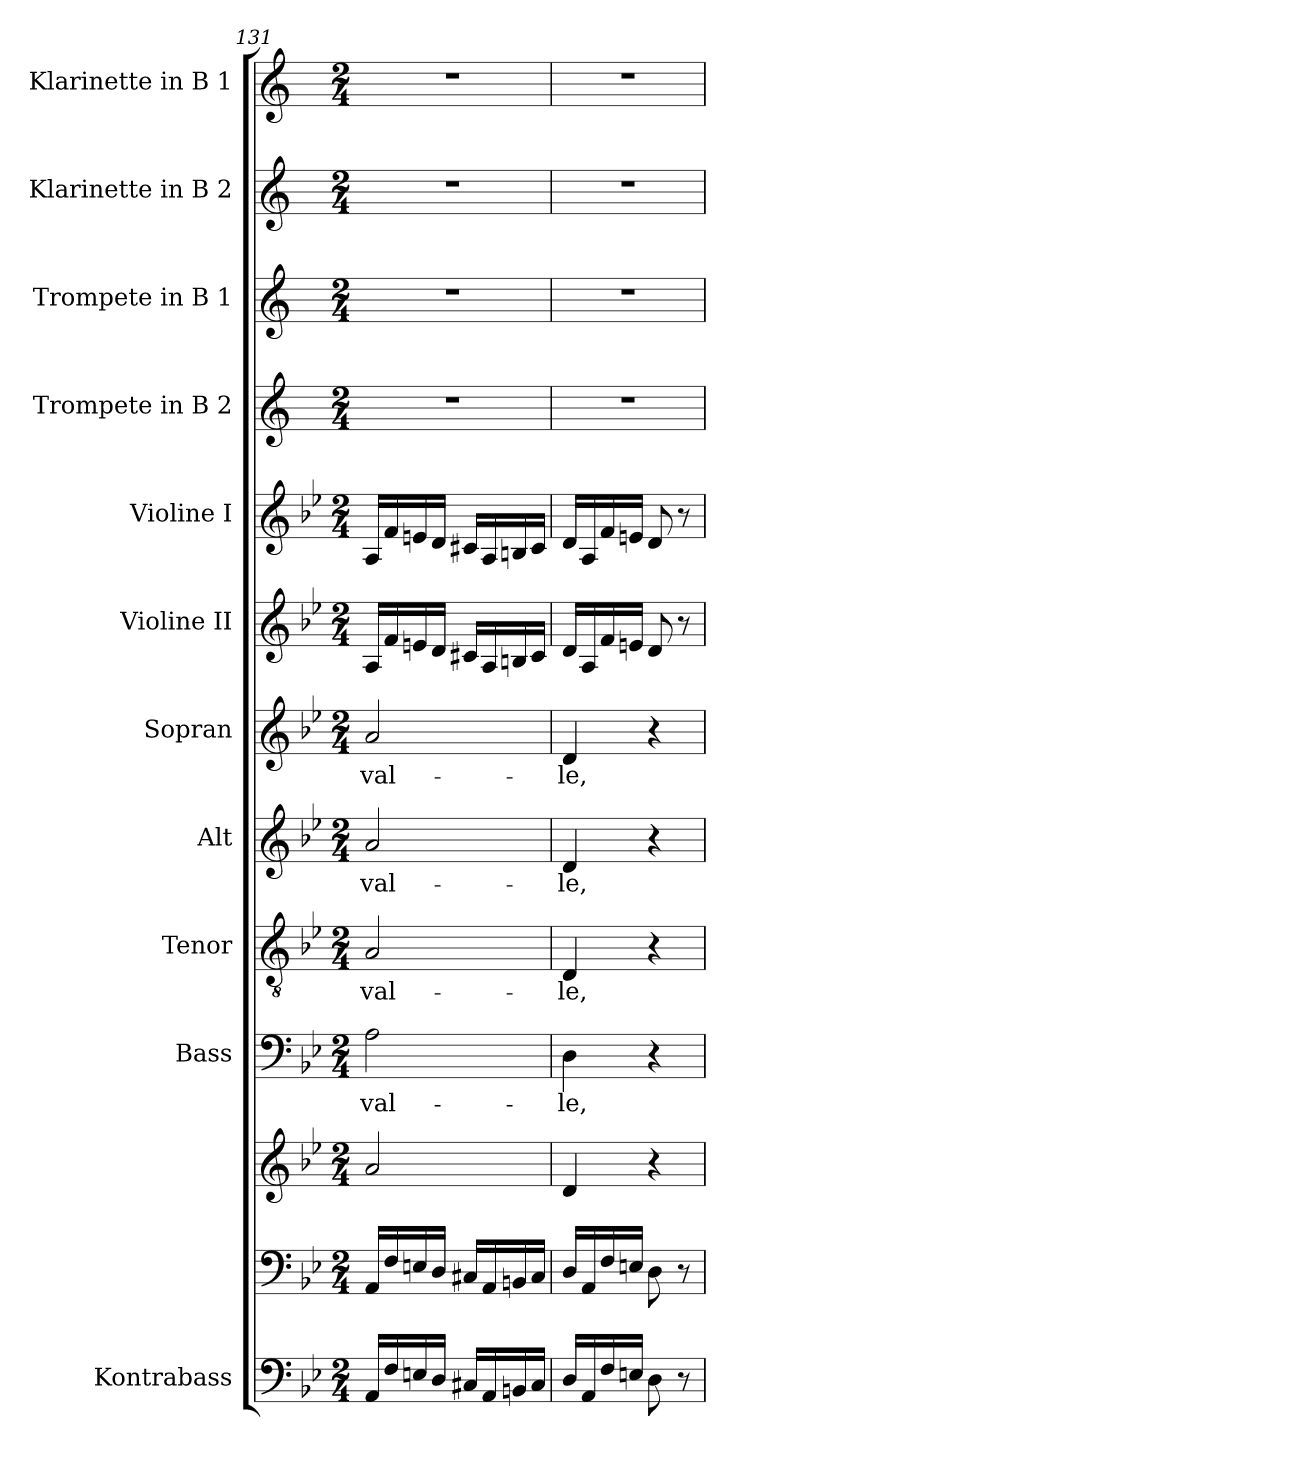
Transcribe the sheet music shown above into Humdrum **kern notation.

**kern	**kern	**kern	**kern	**text	**kern	**text	**kern	**text	**kern	**text	**kern	**kern	**kern	**kern	**kern	**kern
*part12	*part11	*part11	*part10	*part10	*part9	*part9	*part8	*part8	*part7	*part7	*part6	*part5	*part4	*part3	*part2	*part1
*staff13	*staff12	*staff11	*staff10	*staff10	*staff9	*staff9	*staff8	*staff8	*staff7	*staff7	*staff6	*staff5	*staff4	*staff3	*staff2	*staff1
*I"Kontrabass	*	*	*I"Bass	*	*I"Tenor	*	*I"Alt	*	*I"Sopran	*	*I"Violine II	*I"Violine I	*I"Trompete in B 2	*I"Trompete in B 1	*I"Klarinette in B 2	*I"Klarinette in B 1
*I'Kb.	*	*	*I'B	*	*I'T	*	*I'A	*	*I'S	*	*I'Vl. II	*I'Vl. I	*	*	*	*
*clefF4	*clefF4	*clefG2	*clefF4	*	*clefGv2	*	*clefG2	*	*clefG2	*	*clefG2	*clefG2	*clefG2	*clefG2	*clefG2	*clefG2
*ITrd7c12	*	*	*	*	*	*	*	*	*	*	*	*	*ITrd1c2	*ITrd1c2	*ITrd1c2	*ITrd1c2
*k[b-e-]	*k[b-e-]	*k[b-e-]	*k[b-e-]	*	*k[b-e-]	*	*k[b-e-]	*	*k[b-e-]	*	*k[b-e-]	*k[b-e-]	*k[b-e-]	*k[b-e-]	*k[b-e-]	*k[b-e-]
*B-:	*B-:	*B-:	*B-:	*	*B-:	*	*B-:	*	*B-:	*	*B-:	*B-:	*B-:	*B-:	*B-:	*B-:
*M2/4	*M2/4	*M2/4	*M2/4	*	*M2/4	*	*M2/4	*	*M2/4	*	*M2/4	*M2/4	*M2/4	*M2/4	*M2/4	*M2/4
=131	=131	=131	=131	=131	=131	=131	=131	=131	=131	=131	=131	=131	=131	=131	=131	=131
!	!	!	!	!LO:LY:b	!	!LO:LY:b	!	!LO:LY:b	!	!LO:LY:b	!	!	!	!	!	!
16AAA/LL	16AA/LL	2a/	2A\	val-	2A/	val-	2a/	val-	2a/	val-	16A/LL	16A/LL	2r	2r	2r	2r
16FF/	16F/	.	.	.	.	.	.	.	.	.	16f/	16f/	.	.	.	.
16EEn/	16En/	.	.	.	.	.	.	.	.	.	16en/	16en/	.	.	.	.
16DD/JJ	16D/JJ	.	.	.	.	.	.	.	.	.	16d/JJ	16d/JJ	.	.	.	.
16CC#X/LL	16C#X/LL	.	.	.	.	.	.	.	.	.	16c#X/LL	16c#X/LL	.	.	.	.
16AAA/	16AA/	.	.	.	.	.	.	.	.	.	16A/	16A/	.	.	.	.
16BBBn/	16BBn/	.	.	.	.	.	.	.	.	.	16Bn/	16Bn/	.	.	.	.
16CC#/JJ	16C#/JJ	.	.	.	.	.	.	.	.	.	16c#/JJ	16c#/JJ	.	.	.	.
=132	=132	=132	=132	=132	=132	=132	=132	=132	=132	=132	=132	=132	=132	=132	=132	=132
!	!	!	!	!LO:LY:b	!	!LO:LY:b	!	!LO:LY:b	!	!LO:LY:b	!	!	!	!	!	!
16DD/LL	16D/LL	4d/	4D\	-le,	4D/	-le,	4d/	-le,	4d/	-le,	16d/LL	16d/LL	2r	2r	2r	2r
16AAA/	16AA/	.	.	.	.	.	.	.	.	.	16A/	16A/	.	.	.	.
16FF/	16F/	.	.	.	.	.	.	.	.	.	16f/	16f/	.	.	.	.
16EEn/JJ	16En/JJ	.	.	.	.	.	.	.	.	.	16en/JJ	16en/JJ	.	.	.	.
8DD\	8D\	4r	4r	.	4r	.	4r	.	4r	.	8d/	8d/	.	.	.	.
8r	8r	.	.	.	.	.	.	.	.	.	8r	8r	.	.	.	.
=	=	=	=	=	=	=	=	=	=	=	=	=	=	=	=	=
*-	*-	*-	*-	*-	*-	*-	*-	*-	*-	*-	*-	*-	*-	*-	*-	*-
